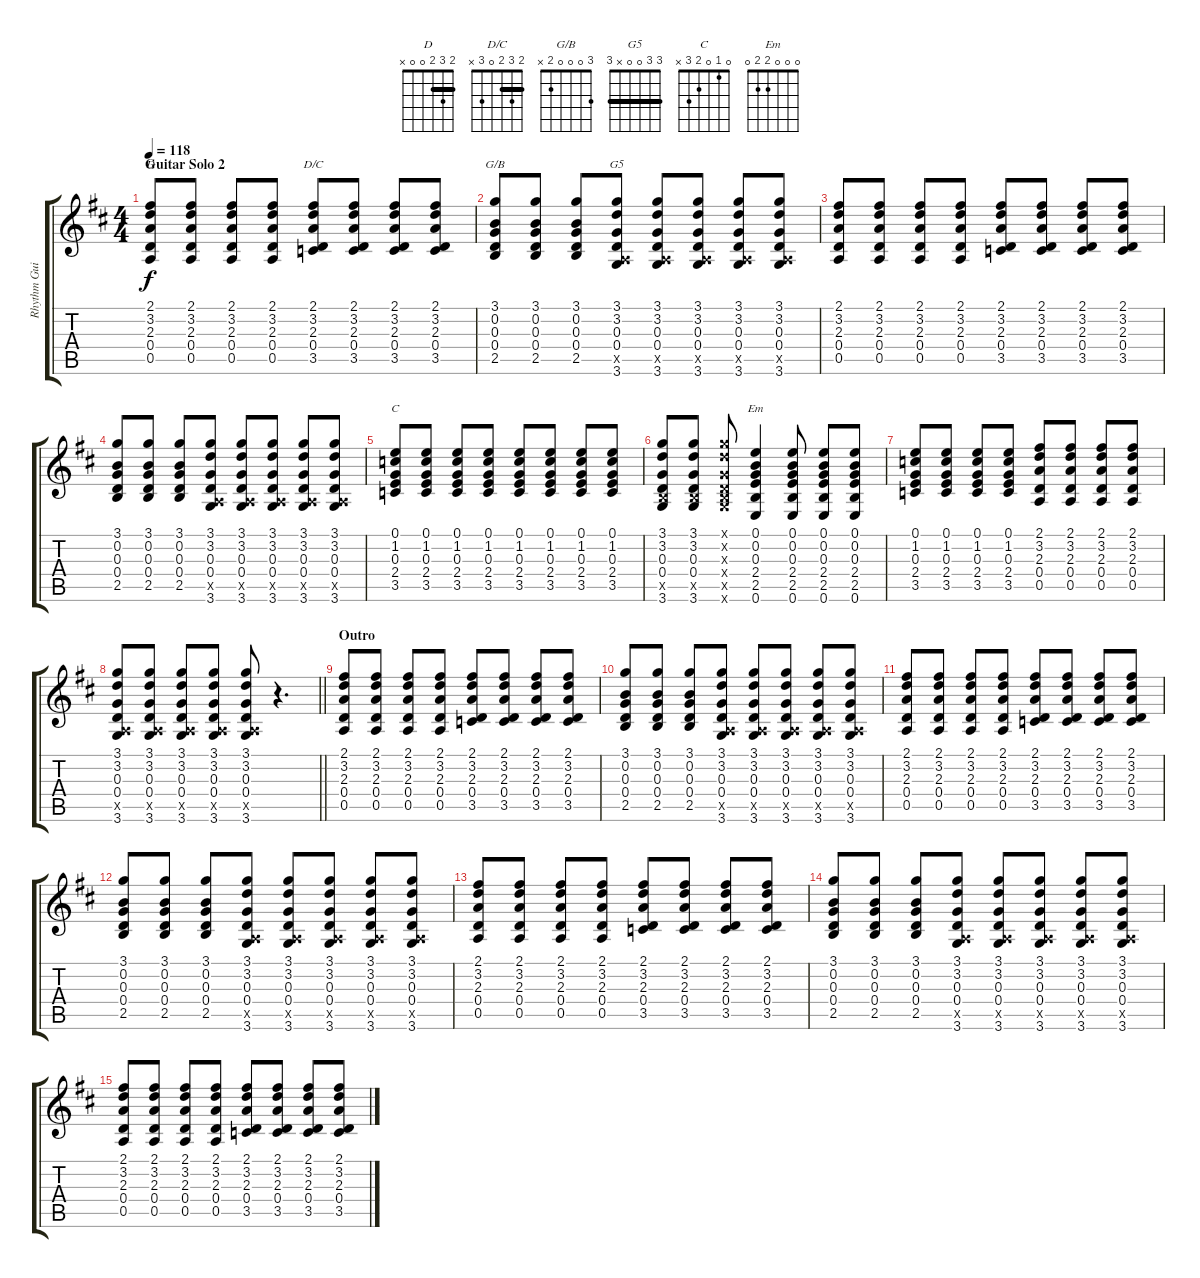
\track ("Rhythm Guitar" "Rhythm Gui") {instrument acousticguitarsteel}
\staff {score tabs}
\tuning (E4 B3 G3 D3 A2 E2) {hide}
\chord ("D" 2 3 2 0 0 x) {barre 2}
\chord ("D/C" 2 3 2 0 3 x) {barre 2}
\chord ("G/B" 3 0 0 0 2 x)
\chord ("G5" 3 3 0 0 x 3) {barre 3}
\chord ("C" 0 1 0 2 3 x)
\chord ("Em" 0 0 0 2 2 0)
\ts (4 4)
\section ("" "Guitar Solo 2")
\tempo 118
\clef g2
\ks d
(2.1 3.2 2.3 0.4 0.5).8{ch "D" dy f} (2.1 3.2 2.3 0.4 0.5).8 (2.1 3.2 2.3 0.4 0.5).8 (2.1 3.2 2.3 0.4 0.5).8 (2.1 3.2 2.3 0.4 3.5).8{ch "D/C"} (2.1 3.2 2.3 0.4 3.5).8 (2.1 3.2 2.3 0.4 3.5).8 (2.1 3.2 2.3 0.4 3.5).8 |
(3.1 0.2 0.3 0.4 2.5).8{ch "G/B"} (3.1 0.2 0.3 0.4 2.5).8 (3.1 0.2 0.3 0.4 2.5).8 (3.1 3.2 0.3 0.4 0.5{x} 3.6).8{ch "G5"} (3.1 3.2 0.3 0.4 0.5{x} 3.6).8 (3.1 3.2 0.3 0.4 0.5{x} 3.6).8 (3.1 3.2 0.3 0.4 0.5{x} 3.6).8 (3.1 3.2 0.3 0.4 0.5{x} 3.6).8 |
(2.1 3.2 2.3 0.4 0.5).8 (2.1 3.2 2.3 0.4 0.5).8 (2.1 3.2 2.3 0.4 0.5).8 (2.1 3.2 2.3 0.4 0.5).8 (2.1 3.2 2.3 0.4 3.5).8 (2.1 3.2 2.3 0.4 3.5).8 (2.1 3.2 2.3 0.4 3.5).8 (2.1 3.2 2.3 0.4 3.5).8 |
(3.1 0.2 0.3 0.4 2.5).8 (3.1 0.2 0.3 0.4 2.5).8 (3.1 0.2 0.3 0.4 2.5).8 (3.1 3.2 0.3 0.4 0.5{x} 3.6).8 (3.1 3.2 0.3 0.4 0.5{x} 3.6).8 (3.1 3.2 0.3 0.4 0.5{x} 3.6).8 (3.1 3.2 0.3 0.4 0.5{x} 3.6).8 (3.1 3.2 0.3 0.4 0.5{x} 3.6).8 |
(0.1 1.2 0.3 2.4 3.5).8{ch "C"} (0.1 1.2 0.3 2.4 3.5).8 (0.1 1.2 0.3 2.4 3.5).8 (0.1 1.2 0.3 2.4 3.5).8 (0.1 1.2 0.3 2.4 3.5).8 (0.1 1.2 0.3 2.4 3.5).8 (0.1 1.2 0.3 2.4 3.5).8 (0.1 1.2 0.3 2.4 3.5).8 |
(3.1 3.2 0.3 0.4 2.5{x} 3.6).8 (3.1 3.2 0.3 0.4 2.5{x} 3.6).8 (3.1{x} 3.2{x} 0.3{x} 0.4{x} 2.5{x} 3.6{x}).8 (0.1 0.2 0.3 2.4 2.5 0.6).4{ch "Em"} (0.1 0.2 0.3 2.4 2.5 0.6).8 (0.1 0.2 0.3 2.4 2.5 0.6).8 (0.1 0.2 0.3 2.4 2.5 0.6).8 |
(0.1 1.2 0.3 2.4 3.5).8 (0.1 1.2 0.3 2.4 3.5).8 (0.1 1.2 0.3 2.4 3.5).8 (0.1 1.2 0.3 2.4 3.5).8 (2.1 3.2 2.3 0.4 0.5).8 (2.1 3.2 2.3 0.4 0.5).8 (2.1 3.2 2.3 0.4 0.5).8 (2.1 3.2 2.3 0.4 0.5).8 |
\barLineRight lightlight
(3.1 3.2 0.3 0.4 0.5{x} 3.6).8 (3.1 3.2 0.3 0.4 0.5{x} 3.6).8 (3.1 3.2 0.3 0.4 0.5{x} 3.6).8 (3.1 3.2 0.3 0.4 0.5{x} 3.6).8 (3.1 3.2 0.3 0.4 0.5{x} 3.6).8 r.4{d} |
\section ("" "Outro")
(2.1 3.2 2.3 0.4 0.5).8 (2.1 3.2 2.3 0.4 0.5).8 (2.1 3.2 2.3 0.4 0.5).8 (2.1 3.2 2.3 0.4 0.5).8 (2.1 3.2 2.3 0.4 3.5).8 (2.1 3.2 2.3 0.4 3.5).8 (2.1 3.2 2.3 0.4 3.5).8 (2.1 3.2 2.3 0.4 3.5).8 |
(3.1 0.2 0.3 0.4 2.5).8 (3.1 0.2 0.3 0.4 2.5).8 (3.1 0.2 0.3 0.4 2.5).8 (3.1 3.2 0.3 0.4 0.5{x} 3.6).8 (3.1 3.2 0.3 0.4 0.5{x} 3.6).8 (3.1 3.2 0.3 0.4 0.5{x} 3.6).8 (3.1 3.2 0.3 0.4 0.5{x} 3.6).8 (3.1 3.2 0.3 0.4 0.5{x} 3.6).8 |
(2.1 3.2 2.3 0.4 0.5).8{volume 10} (2.1 3.2 2.3 0.4 0.5).8 (2.1 3.2 2.3 0.4 0.5).8 (2.1 3.2 2.3 0.4 0.5).8 (2.1 3.2 2.3 0.4 3.5).8 (2.1 3.2 2.3 0.4 3.5).8 (2.1 3.2 2.3 0.4 3.5).8 (2.1 3.2 2.3 0.4 3.5).8 |
(3.1 0.2 0.3 0.4 2.5).8{volume 10} (3.1 0.2 0.3 0.4 2.5).8 (3.1 0.2 0.3 0.4 2.5).8 (3.1 3.2 0.3 0.4 0.5{x} 3.6).8 (3.1 3.2 0.3 0.4 0.5{x} 3.6).8{volume 9} (3.1 3.2 0.3 0.4 0.5{x} 3.6).8 (3.1 3.2 0.3 0.4 0.5{x} 3.6).8 (3.1 3.2 0.3 0.4 0.5{x} 3.6).8 |
(2.1 3.2 2.3 0.4 0.5).8{volume 8} (2.1 3.2 2.3 0.4 0.5).8 (2.1 3.2 2.3 0.4 0.5).8 (2.1 3.2 2.3 0.4 0.5).8 (2.1 3.2 2.3 0.4 3.5).8{volume 7} (2.1 3.2 2.3 0.4 3.5).8 (2.1 3.2 2.3 0.4 3.5).8 (2.1 3.2 2.3 0.4 3.5).8 |
(3.1 0.2 0.3 0.4 2.5).8{volume 6} (3.1 0.2 0.3 0.4 2.5).8 (3.1 0.2 0.3 0.4 2.5).8 (3.1 3.2 0.3 0.4 0.5{x} 3.6).8 (3.1 3.2 0.3 0.4 0.5{x} 3.6).8{volume 5} (3.1 3.2 0.3 0.4 0.5{x} 3.6).8 (3.1 3.2 0.3 0.4 0.5{x} 3.6).8 (3.1 3.2 0.3 0.4 0.5{x} 3.6).8 |
(2.1 3.2 2.3 0.4 0.5).8{volume 4} (2.1 3.2 2.3 0.4 0.5).8 (2.1 3.2 2.3 0.4 0.5).8 (2.1 3.2 2.3 0.4 0.5).8 (2.1 3.2 2.3 0.4 3.5).8{volume 3} (2.1 3.2 2.3 0.4 3.5).8 (2.1 3.2 2.3 0.4 3.5).8 (2.1 3.2 2.3 0.4 3.5).8
